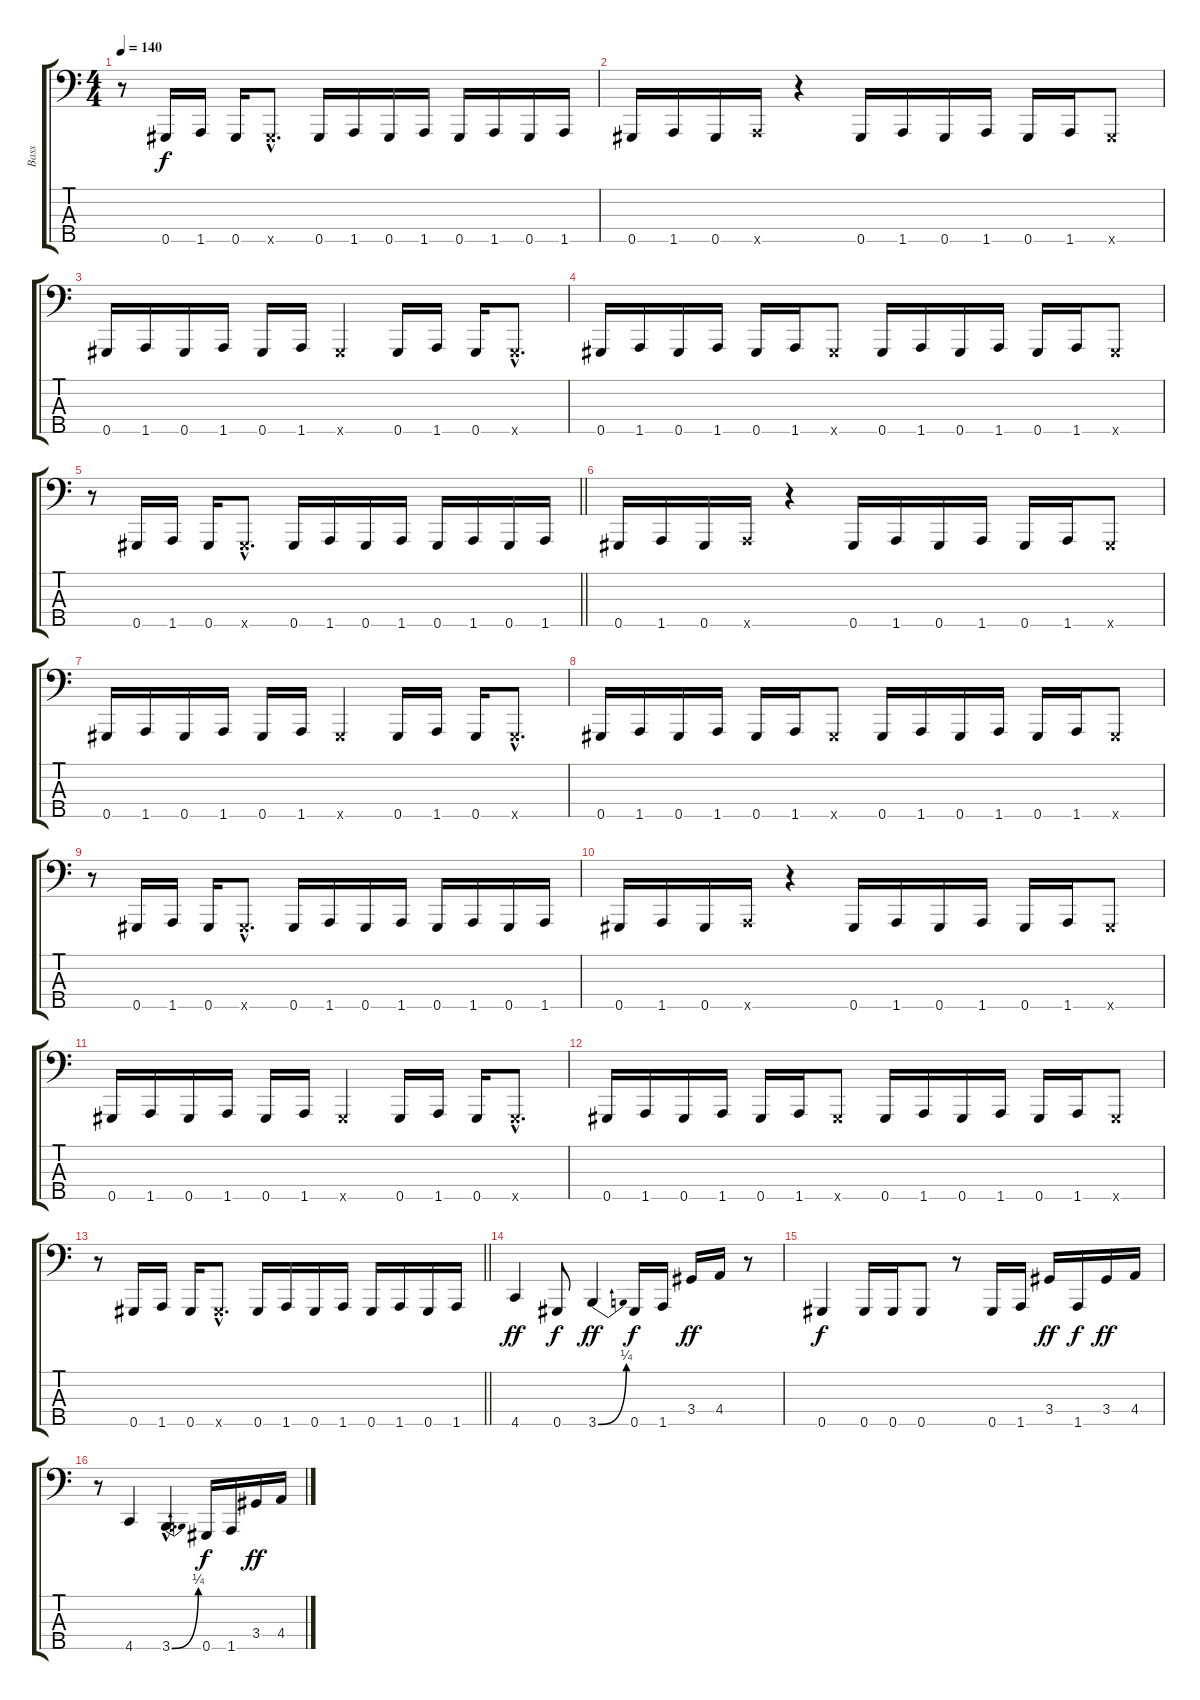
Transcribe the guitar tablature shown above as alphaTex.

\track ("Bass" "Bass") {instrument electricbasspick}
\staff {score tabs}
\tuning (Ab2 Eb2 Bb1 F1 Ab0) {hide}
\ts (4 4)
\tempo 140
\clef f4
\ks c
r.8{dy f} 0.5.16 1.5.16 0.5.16 0.5{hac x}.8{d} 0.5.16 1.5.16 0.5.16 1.5.16 0.5.16 1.5.16 0.5.16 1.5.16 |
0.5.16 1.5.16 0.5.16 1.5{x}.16 r.4 0.5.16 1.5.16 0.5.16 1.5.16 0.5.16 1.5.16 0.5{x}.8 |
0.5.16 1.5.16 0.5.16 1.5.16 0.5.16 1.5.16 0.5{x}.4 0.5.16 1.5.16 0.5.16 0.5{hac x}.8{d} |
0.5.16 1.5.16 0.5.16 1.5.16 0.5.16 1.5.16 0.5{x}.8 0.5.16 1.5.16 0.5.16 1.5.16 0.5.16 1.5.16 0.5{x}.8 |
\barLineRight lightlight
r.8 0.5.16 1.5.16 0.5.16 0.5{hac x}.8{d} 0.5.16 1.5.16 0.5.16 1.5.16 0.5.16 1.5.16 0.5.16 1.5.16 |
\section ("" "")
0.5.16 1.5.16 0.5.16 1.5{x}.16 r.4 0.5.16 1.5.16 0.5.16 1.5.16 0.5.16 1.5.16 0.5{x}.8 |
0.5.16 1.5.16 0.5.16 1.5.16 0.5.16 1.5.16 0.5{x}.4 0.5.16 1.5.16 0.5.16 0.5{hac x}.8{d} |
0.5.16 1.5.16 0.5.16 1.5.16 0.5.16 1.5.16 0.5{x}.8 0.5.16 1.5.16 0.5.16 1.5.16 0.5.16 1.5.16 0.5{x}.8 |
r.8 0.5.16 1.5.16 0.5.16 0.5{hac x}.8{d} 0.5.16 1.5.16 0.5.16 1.5.16 0.5.16 1.5.16 0.5.16 1.5.16 |
0.5.16 1.5.16 0.5.16 1.5{x}.16 r.4 0.5.16 1.5.16 0.5.16 1.5.16 0.5.16 1.5.16 0.5{x}.8 |
0.5.16 1.5.16 0.5.16 1.5.16 0.5.16 1.5.16 0.5{x}.4 0.5.16 1.5.16 0.5.16 0.5{hac x}.8{d} |
0.5.16 1.5.16 0.5.16 1.5.16 0.5.16 1.5.16 0.5{x}.8 0.5.16 1.5.16 0.5.16 1.5.16 0.5.16 1.5.16 0.5{x}.8 |
\barLineRight lightlight
r.8 0.5.16 1.5.16 0.5.16 0.5{hac x}.8{d} 0.5.16 1.5.16 0.5.16 1.5.16 0.5.16 1.5.16 0.5.16 1.5.16 |
\section ("" "")
4.5.4{dy ff} 0.5.8{dy f} 3.5{be (bend 0 0 60 1)}.4{dy ff} 0.5.16{dy f} 1.5.16 3.4.16{dy ff instrument slapbass1} 4.4.16 r.8 |
0.5.4{dy f instrument electricbasspick} 0.5.16 0.5.16 0.5.8 r.8 0.5.16 1.5.16 3.4.16{dy ff instrument slapbass1} 1.5.16{dy f instrument electricbasspick} 3.4.16{dy ff instrument slapbass1} 4.4.16 |
r.8 4.5.4{instrument electricbasspick} 3.5{be (bend 0 0 60 1) hac}.4{d} 0.5.16{dy f} 1.5.16 3.4.16{dy ff instrument slapbass1} 4.4.16
